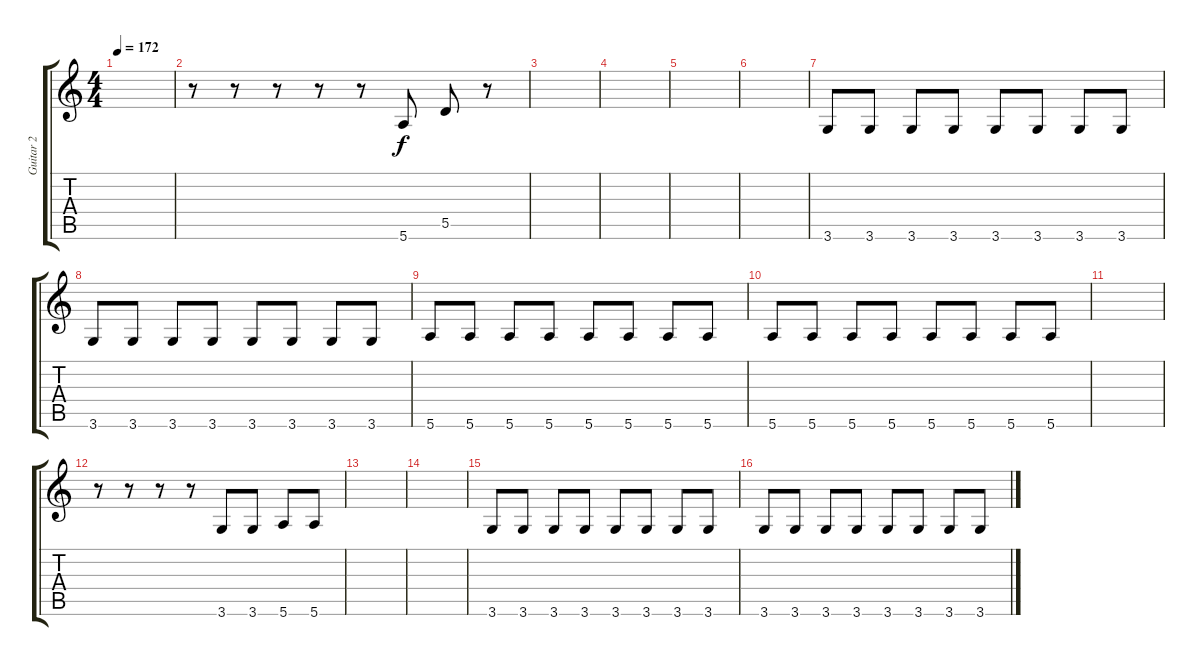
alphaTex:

\track ("Guitar 2" "Guitar 2") {instrument overdrivenguitar}
\staff {score tabs}
\tuning (E4 B3 G3 D3 A2 E2) {hide}
\ts (4 4)
\tempo 172
\clef g2
\ks c
|
r.8 r.8 r.8 r.8 r.8 5.6.8 5.5.8 r.8 |
|
|
|
|
3.6.8 3.6.8 3.6.8 3.6.8 3.6.8 3.6.8 3.6.8 3.6.8 |
3.6.8 3.6.8 3.6.8 3.6.8 3.6.8 3.6.8 3.6.8 3.6.8 |
5.6.8 5.6.8 5.6.8 5.6.8 5.6.8 5.6.8 5.6.8 5.6.8 |
5.6.8 5.6.8 5.6.8 5.6.8 5.6.8 5.6.8 5.6.8 5.6.8 |
|
r.8 r.8 r.8 r.8 3.6.8 3.6.8 5.6.8 5.6.8 |
|
|
3.6.8 3.6.8 3.6.8 3.6.8 3.6.8 3.6.8 3.6.8 3.6.8 |
3.6.8 3.6.8 3.6.8 3.6.8 3.6.8 3.6.8 3.6.8 3.6.8
